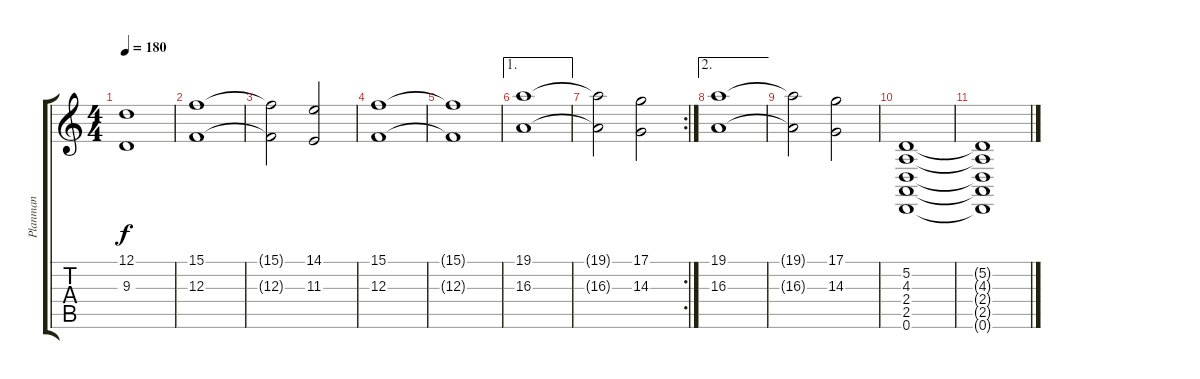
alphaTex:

\track ("Planman" "Planman") {instrument stringensemble2}
\staff {score tabs}
\tuning (D4 A3 F3 C3 G2 D2) {hide}
\ts (4 4)
\tempo 180
\clef g2
\ks c
(12.1{t} 9.3{t}).1{dy f} |
(15.1 12.3).1 |
(15.1{t} 12.3{t}).2 (14.1 11.3).2 |
(15.1 12.3).1 |
(15.1{t} 12.3{t}).1 |
\ae 1
(19.1 16.3).1 |
\rc 2
(19.1{t} 16.3{t}).2 (17.1 14.3).2 |
\ae 2
(19.1 16.3).1 |
(19.1{t} 16.3{t}).2 (17.1 14.3).2 |
(5.2 4.3 2.4 2.5 0.6).1 |
(5.2{t} 4.3{t} 2.4{t} 2.5{t} 0.6{t}).1
